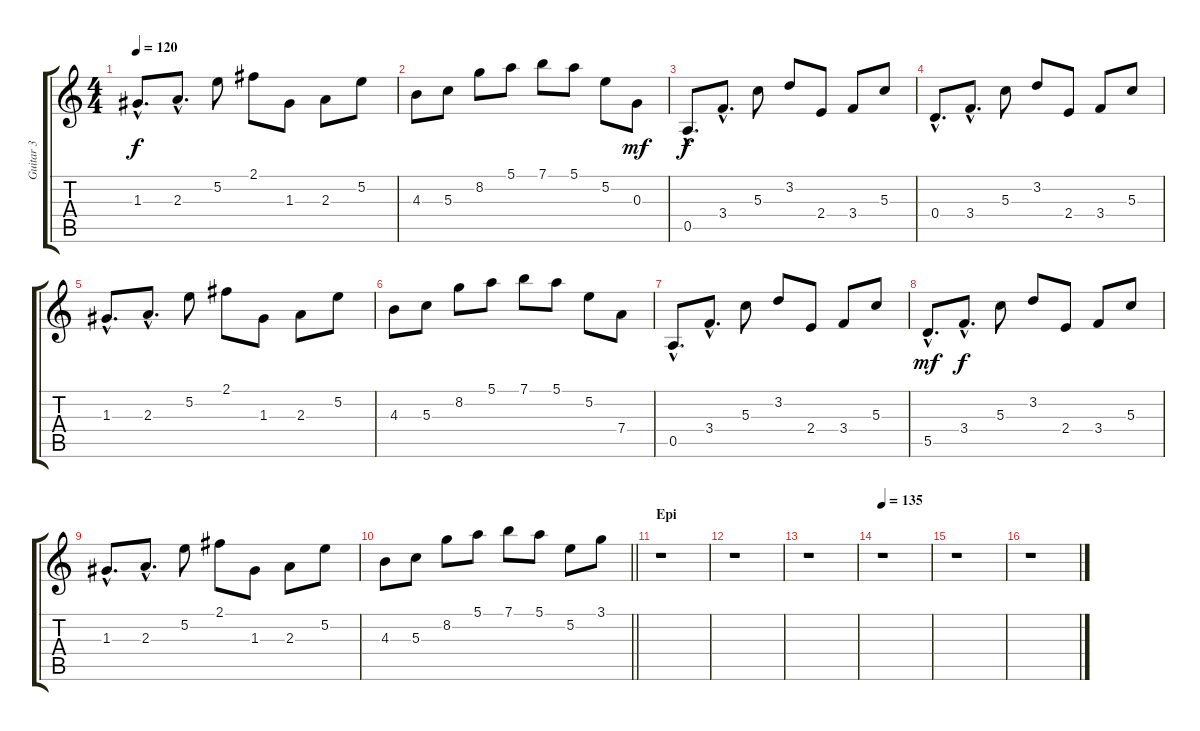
\track ("Guitar 3" "Guitar 3") {instrument acousticguitarsteel}
\staff {score tabs}
\tuning (E4 B3 G3 D3 A2 E2) {hide}
\ts (4 4)
\tempo 120
\clef g2
\ks c
1.3{hac}.8{d dy f} 2.3{hac}.8{d} 5.2.8 2.1.8 1.3.8 2.3.8 5.2.8 |
4.3.8 5.3.8 8.2.8 5.1.8 7.1.8 5.1.8 5.2.8 0.3.8{dy mf} |
0.5{hac}.8{d dy f} 3.4{hac}.8{d} 5.3.8 3.2.8 2.4.8 3.4.8 5.3.8 |
0.4{hac}.8{d} 3.4{hac}.8{d} 5.3.8 3.2.8 2.4.8 3.4.8 5.3.8 |
1.3{hac}.8{d} 2.3{hac}.8{d} 5.2.8 2.1.8 1.3.8 2.3.8 5.2.8 |
4.3.8 5.3.8 8.2.8 5.1.8 7.1.8 5.1.8 5.2.8 7.4.8 |
0.5{hac}.8{d} 3.4{hac}.8{d} 5.3.8 3.2.8 2.4.8 3.4.8 5.3.8 |
5.5{hac}.8{d dy mf} 3.4{hac}.8{d dy f} 5.3.8 3.2.8 2.4.8 3.4.8 5.3.8 |
1.3{hac}.8{d} 2.3{hac}.8{d} 5.2.8 2.1.8 1.3.8 2.3.8 5.2.8 |
\barLineRight lightlight
4.3.8 5.3.8 8.2.8 5.1.8 7.1.8 5.1.8 5.2.8 3.1.8 |
\section ("" "Epi")
r.1 |
r.1 |
r.1 |
\tempo 135
r.1 |
r.1 |
r.1
